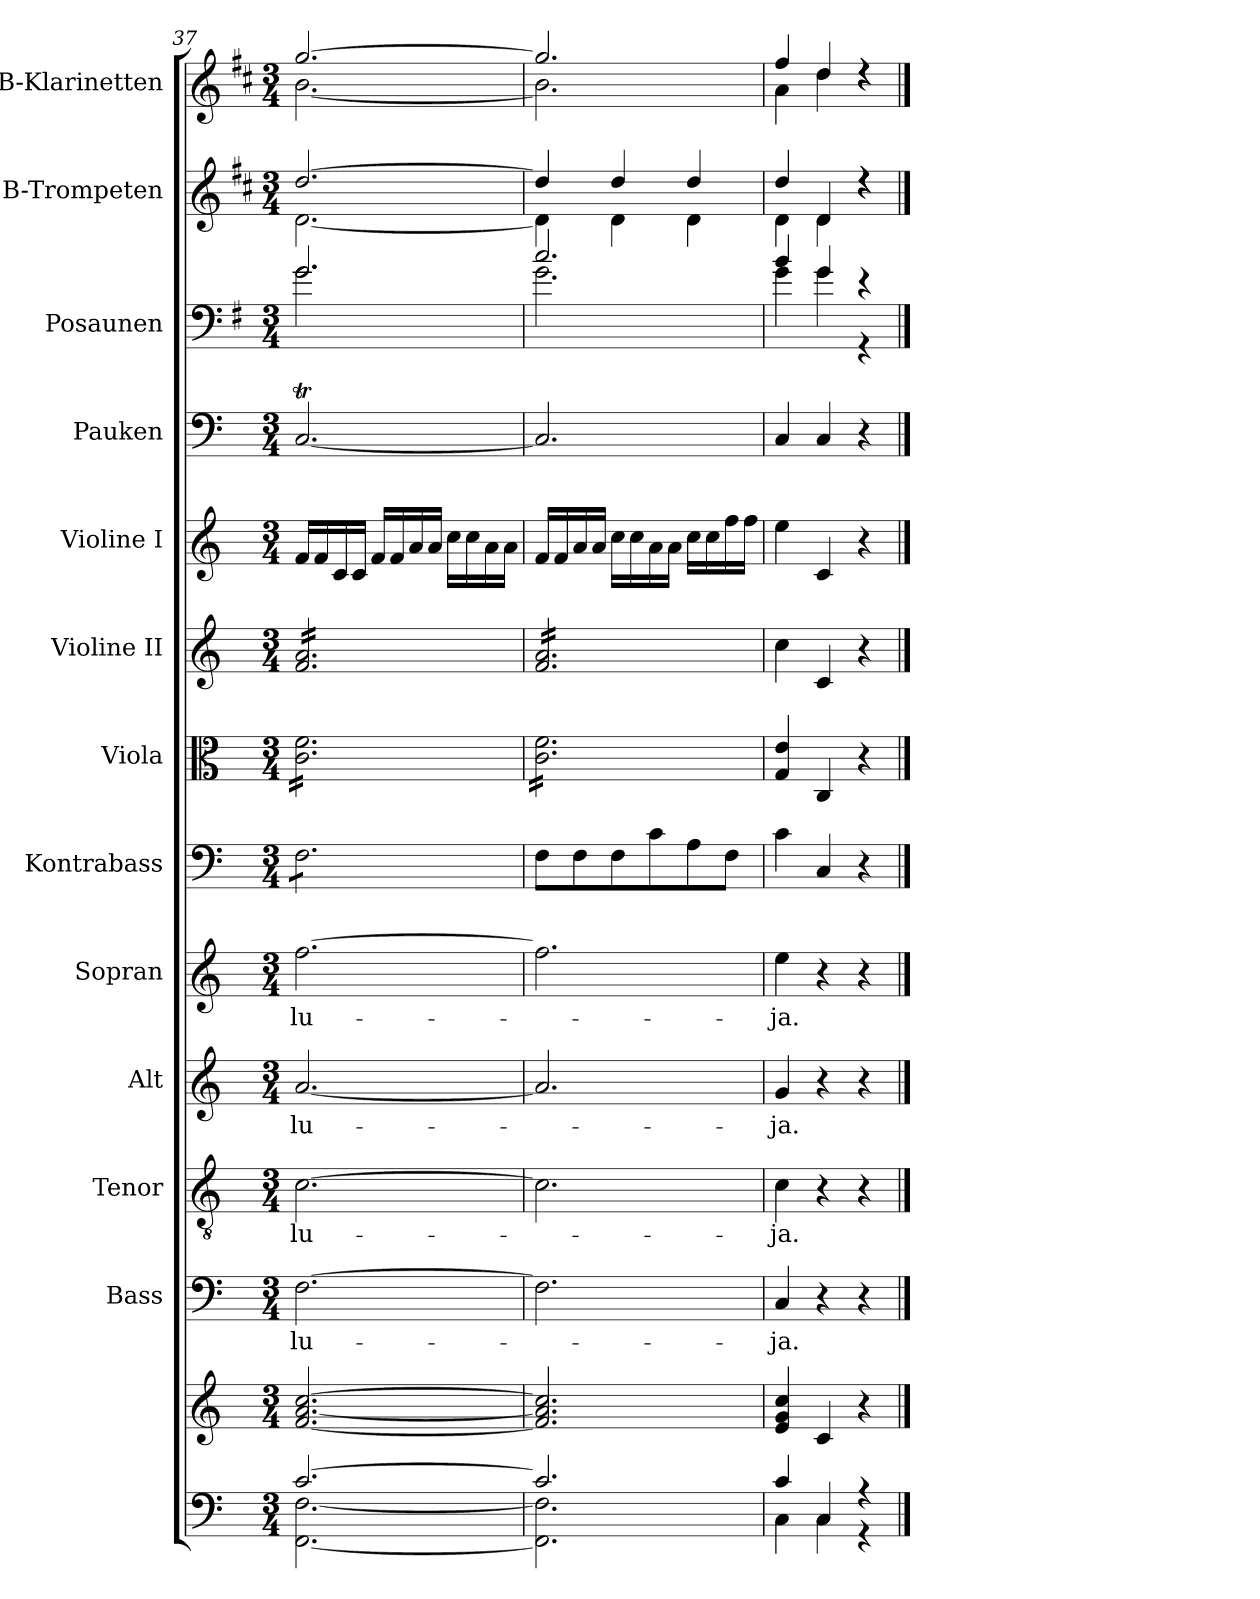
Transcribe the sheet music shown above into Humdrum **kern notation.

**kern	**kern	**kern	**text	**kern	**text	**kern	**text	**kern	**text	**kern	**kern	**kern	**kern	**kern	**kern	**kern	**kern
*part13	*part13	*part12	*part12	*part11	*part11	*part10	*part10	*part9	*part9	*part8	*part7	*part6	*part5	*part4	*part3	*part2	*part1
*staff14	*staff13	*staff12	*staff12	*staff11	*staff11	*staff10	*staff10	*staff9	*staff9	*staff8	*staff7	*staff6	*staff5	*staff4	*staff3	*staff2	*staff1
*	*	*I"Bass	*	*I"Tenor	*	*I"Alt	*	*I"Sopran	*	*I"Kontrabass	*I"Viola	*I"Violine II	*I"Violine I	*I"Pauken	*I"Posaunen	*I"B-Trompeten	*I"B-Klarinetten
*	*	*I'B.	*	*I'T.	*	*I'A.	*	*I'S.	*	*I'Kb.	*I'Vla.	*I'Vl. II	*I'Vl. I	*I'Pk.	*I'Pos.	*I'Trp.	*I'Kl.
*clefF4	*clefG2	*clefF4	*	*clefGv2	*	*clefG2	*	*clefG2	*	*clefF4	*clefC3	*clefG2	*clefG2	*clefF4	*clefF4	*clefG2	*clefG2
*	*	*	*	*	*	*	*	*	*	*ITrd7c12	*	*	*	*	*ITrd4c7	*ITrd1c2	*ITrd1c2
*k[]	*k[]	*k[]	*	*k[]	*	*k[]	*	*k[]	*	*k[]	*k[]	*k[]	*k[]	*k[]	*k[]	*k[]	*k[]
*C:	*C:	*C:	*	*C:	*	*C:	*	*C:	*	*C:	*C:	*C:	*C:	*C:	*C:	*C:	*C:
*M3/4	*M3/4	*M3/4	*	*M3/4	*	*M3/4	*	*M3/4	*	*M3/4	*M3/4	*M3/4	*M3/4	*M3/4	*M3/4	*M3/4	*M3/4
=37	=37	=37	=37	=37	=37	=37	=37	=37	=37	=37	=37	=37	=37	=37	=37	=37	=37
*^	*	*	*	*	*	*	*	*	*	*	*	*	*	*	*	*	*
!	!	!	!	!LO:LY:b	!	!	!	!	!	!	!	!	!	!	!	!	!	!
!	!	!	!	!	!	!LO:LY:b	!	!	!	!	!	!	!	!	!	!	!	!
!	!	!	!	!	!	!	!	!LO:LY:b	!	!	!	!	!	!	!	!	!	!
!	!	!	!	!	!	!	!	!	!	!LO:LY:b	!	!	!	!	!	!	!	!
*	*	*	*	*	*	*	*	*	*	*	*	*	*	*	*	*^	*^	*^
*	*	*	*	*	*	*	*	*	*	*	*tremolo	*	*	*	*	*	*	*	*	*	*
*	*	*	*	*	*	*	*	*	*	*	*	*tremolo	*	*	*	*	*	*	*	*	*
*	*	*	*	*	*	*	*	*	*	*	*	*	*tremolo	*	*	*	*	*	*	*	*
[>2.c/	[<2.FF\ [<2.F\	[2.f/ [2.a/ [2.cc/	[2.F\	-lu-	[2.c\	-lu-	[2.a/	-lu-	[2.ff\	-lu-	8FF\L	16c\ 16f\LL	16f/ 16a/LL	16f/LL	[2.CT/	2.c/	2.c\	[>2.cc/	[<2.c\	[>2.ff/	[<2.a\
.	.	.	.	.	.	.	.	.	.	.	.	16c\ 16f\	16f/ 16a/	16f/	.	.	.	.	.	.	.
.	.	.	.	.	.	.	.	.	.	.	8FF\	16c\ 16f\	16f/ 16a/	16c/	.	.	.	.	.	.	.
.	.	.	.	.	.	.	.	.	.	.	.	16c\ 16f\	16f/ 16a/	16c/JJ	.	.	.	.	.	.	.
.	.	.	.	.	.	.	.	.	.	.	8FF\	16c\ 16f\	16f/ 16a/	16f/LL	.	.	.	.	.	.	.
.	.	.	.	.	.	.	.	.	.	.	.	16c\ 16f\	16f/ 16a/	16f/	.	.	.	.	.	.	.
.	.	.	.	.	.	.	.	.	.	.	8FF\	16c\ 16f\	16f/ 16a/	16a/	.	.	.	.	.	.	.
.	.	.	.	.	.	.	.	.	.	.	.	16c\ 16f\	16f/ 16a/	16a/JJ	.	.	.	.	.	.	.
.	.	.	.	.	.	.	.	.	.	.	8FF\	16c\ 16f\	16f/ 16a/	16cc\LL	.	.	.	.	.	.	.
.	.	.	.	.	.	.	.	.	.	.	.	16c\ 16f\	16f/ 16a/	16cc\	.	.	.	.	.	.	.
.	.	.	.	.	.	.	.	.	.	.	8FF\J	16c\ 16f\	16f/ 16a/	16a\	.	.	.	.	.	.	.
*	*	*	*	*	*	*	*	*	*	*	*Xtremolo	*	*	*	*	*	*	*	*	*	*
.	.	.	.	.	.	.	.	.	.	.	.	16c\ 16f\JJ	16f/ 16a/JJ	16a\JJ	.	.	.	.	.	.	.
=38	=38	=38	=38	=38	=38	=38	=38	=38	=38	=38	=38	=38	=38	=38	=38	=38	=38	=38	=38	=38	=38
2.c/]	2.FF\] 2.F\]	2.f/] 2.a/] 2.cc/]	2.F\]	.	2.c\]	.	2.a/]	.	2.ff\]	.	8FF\L	16c\ 16f\LL	16f/ 16a/LL	16f/LL	2.CTTT/]	2.f/	2.c\	4cc/]	4c\]	2.ff/]	2.a\]
.	.	.	.	.	.	.	.	.	.	.	.	16c\ 16f\	16f/ 16a/	16f/	.	.	.	.	.	.	.
.	.	.	.	.	.	.	.	.	.	.	8FF\	16c\ 16f\	16f/ 16a/	16a/	.	.	.	.	.	.	.
.	.	.	.	.	.	.	.	.	.	.	.	16c\ 16f\	16f/ 16a/	16a/JJ	.	.	.	.	.	.	.
.	.	.	.	.	.	.	.	.	.	.	8FF\	16c\ 16f\	16f/ 16a/	16cc\LL	.	.	.	4cc/	4c\	.	.
.	.	.	.	.	.	.	.	.	.	.	.	16c\ 16f\	16f/ 16a/	16cc\	.	.	.	.	.	.	.
.	.	.	.	.	.	.	.	.	.	.	8C\	16c\ 16f\	16f/ 16a/	16a\	.	.	.	.	.	.	.
.	.	.	.	.	.	.	.	.	.	.	.	16c\ 16f\	16f/ 16a/	16a\JJ	.	.	.	.	.	.	.
.	.	.	.	.	.	.	.	.	.	.	8AA\	16c\ 16f\	16f/ 16a/	16cc\LL	.	.	.	4cc/	4c\	.	.
.	.	.	.	.	.	.	.	.	.	.	.	16c\ 16f\	16f/ 16a/	16cc\	.	.	.	.	.	.	.
.	.	.	.	.	.	.	.	.	.	.	8FF\J	16c\ 16f\	16f/ 16a/	16ff\	.	.	.	.	.	.	.
.	.	.	.	.	.	.	.	.	.	.	.	16c\ 16f\JJ	16f/ 16a/JJ	16ff\JJ	.	.	.	.	.	.	.
*	*	*	*	*	*	*	*	*	*	*	*	*	*Xtremolo	*	*	*	*	*	*	*	*
*	*	*	*	*	*	*	*	*	*	*	*	*Xtremolo	*	*	*	*	*	*	*	*	*
=39	=39	=39	=39	=39	=39	=39	=39	=39	=39	=39	=39	=39	=39	=39	=39	=39	=39	=39	=39	=39	=39
!	!	!	!	!LO:LY:b	!	!	!	!	!	!	!	!	!	!	!	!	!	!	!	!	!
!	!	!	!	!	!	!LO:LY:b	!	!	!	!	!	!	!	!	!	!	!	!	!	!	!
!	!	!	!	!	!	!	!	!LO:LY:b	!	!	!	!	!	!	!	!	!	!	!	!	!
!	!	!	!	!	!	!	!	!	!	!LO:LY:b	!	!	!	!	!	!	!	!	!	!	!
4c/	4C\	4e/ 4g/ 4cc/	4C/	-ja.	4c\	-ja.	4g/	-ja.	4ee\	-ja.	4C\	4G/ 4e/	4cc\	4ee\	4C/	4e/	4c\	4cc/	4c\	4ee/	4g\
4C/	4C\	4c/	4r	.	4r	.	4r	.	4r	.	4CC/	4C/	4c/	4c/	4C/	4c/	4c\	4c/	4c\	4cc/	4cc\
4r	4r	4r	4r	.	4r	.	4r	.	4r	.	4r	4r	4r	4r	4r	4r	4r	4rcc	4rcc	4rcc	4rcc
*	*	*	*	*	*	*	*	*	*	*	*	*	*	*	*	*v	*v	*	*	*v	*v
*v	*v	*	*	*	*	*	*	*	*	*	*	*	*	*	*	*	*v	*v	*
==	==	==	==	==	==	==	==	==	==	==	==	==	==	==	==	==	==
*-	*-	*-	*-	*-	*-	*-	*-	*-	*-	*-	*-	*-	*-	*-	*-	*-	*-
